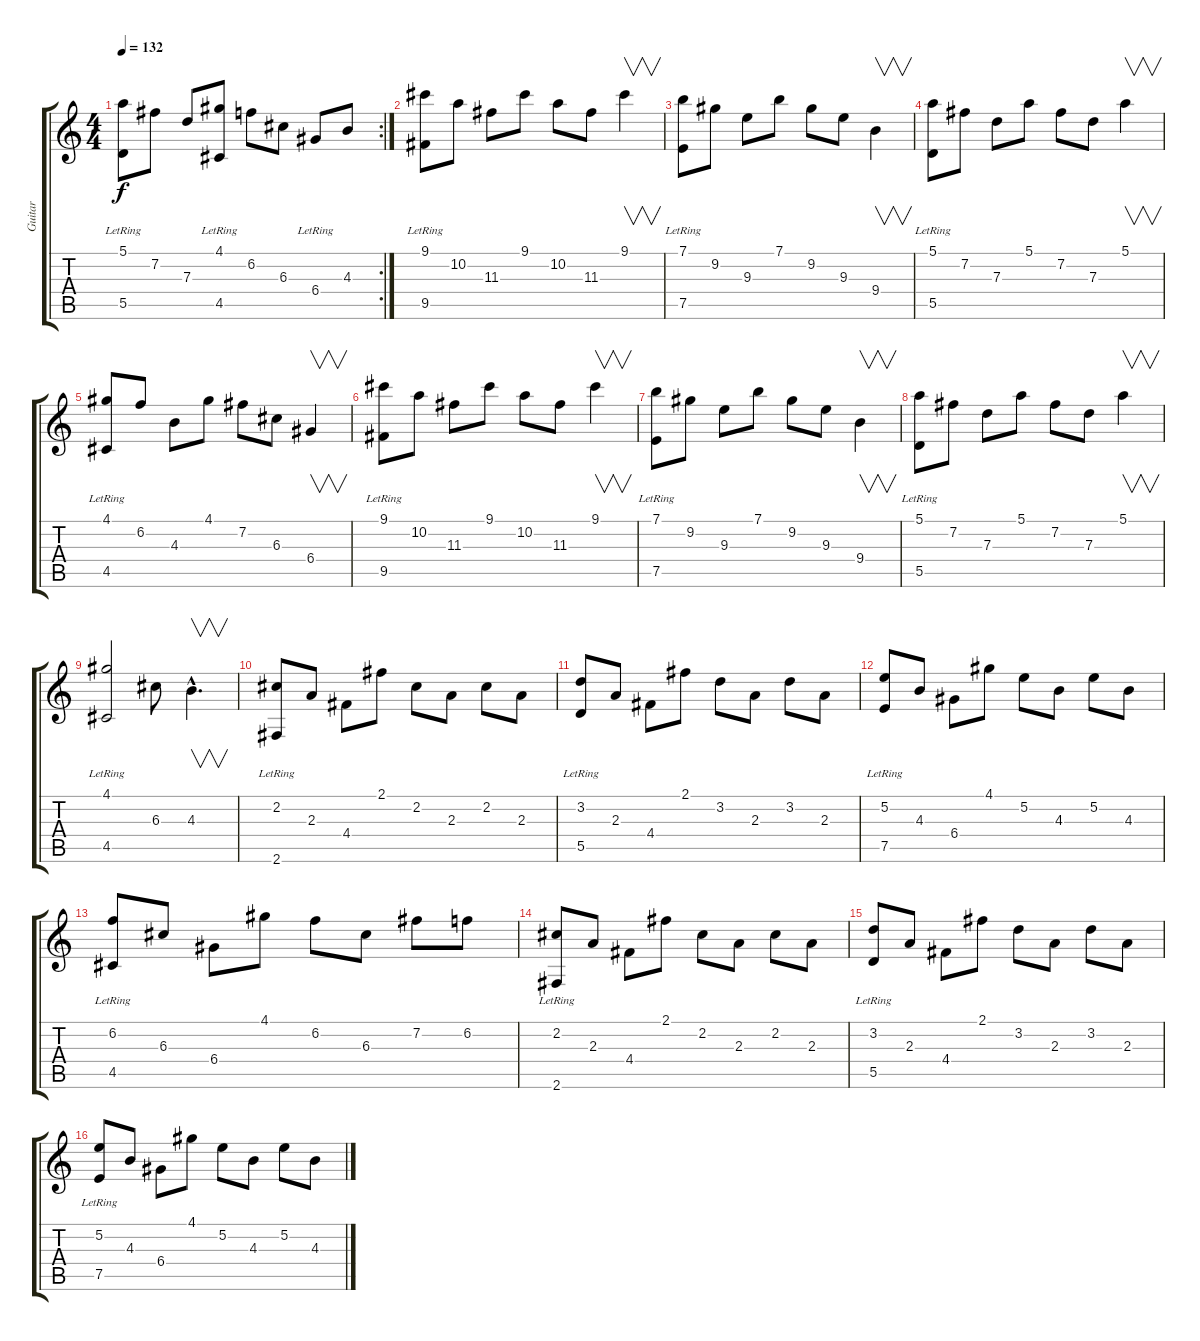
\track ("Guitar" "Guitar") {instrument acousticguitarnylon}
\staff {score tabs}
\tuning (E4 B3 G3 D3 A2 E2) {hide}
\rc 2
\ts (4 4)
\tempo 132
\clef g2
\ks c
(5.1{lr} 5.5{lr}).8{dy f} 7.2.8 7.3.8 (4.1{lr} 4.5{lr}).8 6.2.8 6.3.8 6.4{lr}.8 4.3.8 |
(9.1 9.5{lr}).8 10.2.8 11.3.8 9.1.8 10.2.8 11.3.8 9.1.4{v} |
(7.1 7.5{lr}).8 9.2.8 9.3.8 7.1.8 9.2.8 9.3.8 9.4.4{v} |
(5.1 5.5{lr}).8 7.2.8 7.3.8 5.1.8 7.2.8 7.3.8 5.1.4{v} |
(4.1 4.5{lr}).8 6.2.8 4.3.8 4.1.8 7.2.8 6.3.8 6.4.4{v} |
(9.1 9.5{lr}).8 10.2.8 11.3.8 9.1.8 10.2.8 11.3.8 9.1.4{v} |
(7.1 7.5{lr}).8 9.2.8 9.3.8 7.1.8 9.2.8 9.3.8 9.4.4{v} |
(5.1 5.5{lr}).8 7.2.8 7.3.8 5.1.8 7.2.8 7.3.8 5.1.4{v} |
(4.1{lr} 4.5{lr}).2 6.3.8 4.3{hac}.4{v d} |
(2.2{lr} 2.6{lr}).8 2.3.8 4.4.8 2.1.8 2.2.8 2.3.8 2.2.8 2.3.8 |
(3.2 5.5{lr}).8 2.3.8 4.4.8 2.1.8 3.2.8 2.3.8 3.2.8 2.3.8 |
(5.2 7.5{lr}).8 4.3.8 6.4.8 4.1.8 5.2.8 4.3.8 5.2.8 4.3.8 |
(6.2 4.5{lr}).8 6.3.8 6.4.8 4.1.8 6.2.8 6.3.8 7.2.8 6.2.8 |
(2.2{lr} 2.6{lr}).8 2.3.8 4.4.8 2.1.8 2.2.8 2.3.8 2.2.8 2.3.8 |
(3.2 5.5{lr}).8 2.3.8 4.4.8 2.1.8 3.2.8 2.3.8 3.2.8 2.3.8 |
(5.2 7.5{lr}).8 4.3.8 6.4.8 4.1.8 5.2.8 4.3.8 5.2.8 4.3.8
